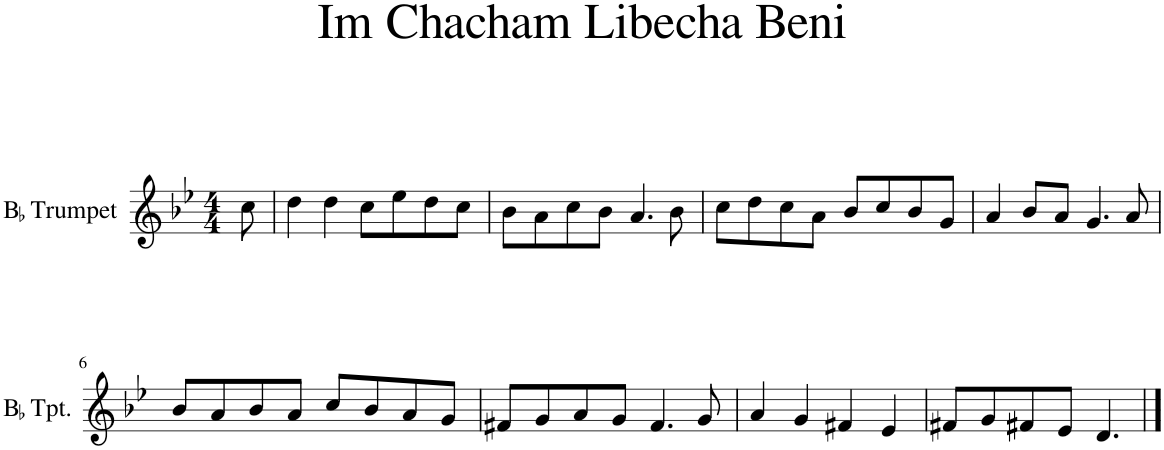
**kern
*part1
*staff1
*I"BaccidentalFlat Trumpet
*I'BaccidentalFlat Tpt.
*clefG2
*Trd1c2
*k[b-e-]
*M4/4
=1
8cc\
=2
4dd\
4dd\
8cc\L
8ee-\
8dd\
8cc\J
=3
8b-\L
8a\
8cc\
8b-\J
4.a/
8b-\
=4
8cc\L
8dd\
8cc\
8a\J
8b-/L
8cc/
8b-/
8g/J
=5
4a/
8b-/L
8a/J
4.g/
8a/
!!LO:LB:g=z
=6
8b-/L
8a/
8b-/
8a/J
8cc/L
8b-/
8a/
8g/J
=7
8f#X/L
8g/
8a/
8g/J
4.f#/
8g/
=8
4a/
4g/
4f#X/
4e-/
=9
8f#X/L
8g/
8f#X/
8e-/J
4.d/
==
*-
